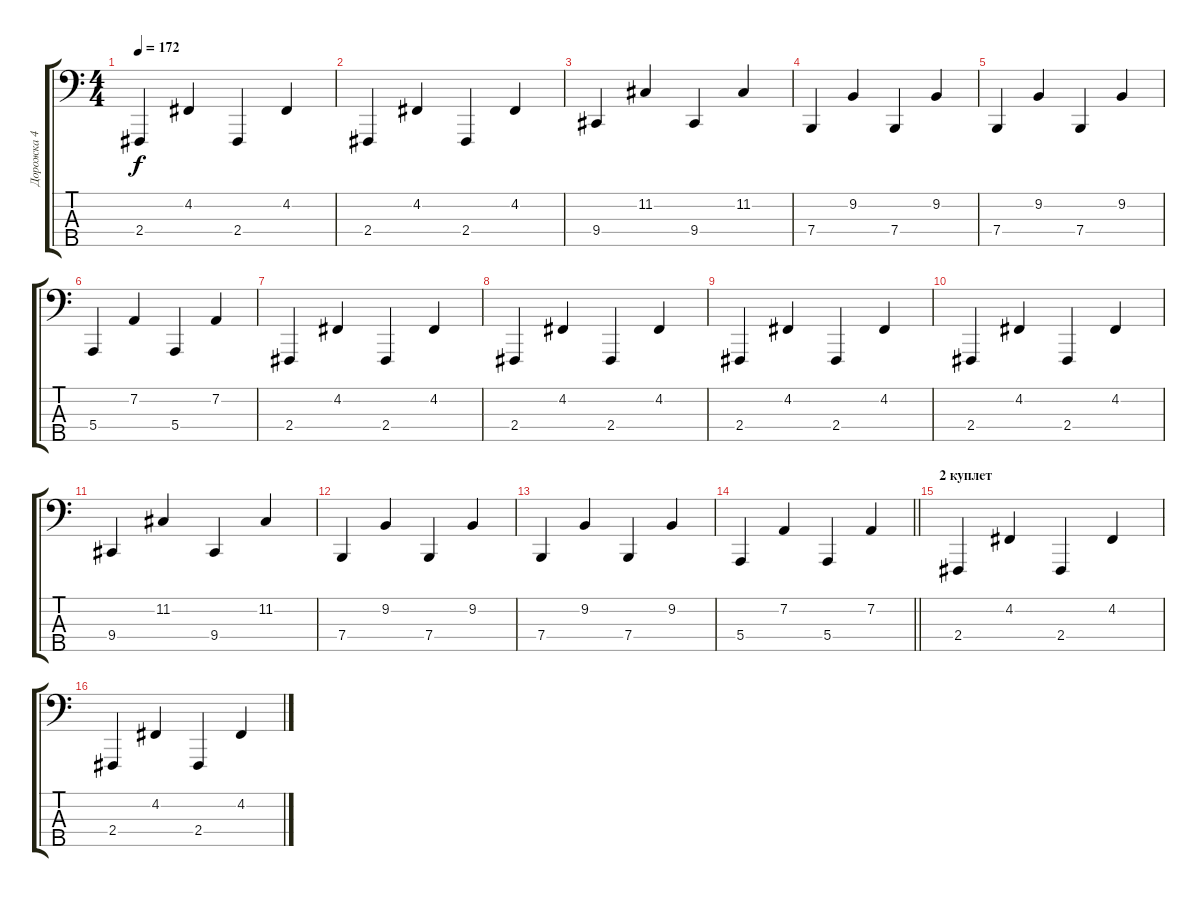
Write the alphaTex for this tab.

\track ("Дорожка 4" "Дорожка 4") {instrument lead2sawtooth}
\staff {score tabs}
\tuning (G2 D2 A1 E1 B0) {hide}
\ts (4 4)
\tempo 172
\clef f4
\ks c
2.4.4{dy f} 4.2.4 2.4.4 4.2.4 |
2.4.4 4.2.4 2.4.4 4.2.4 |
9.4.4 11.2.4 9.4.4 11.2.4 |
7.4.4 9.2.4 7.4.4 9.2.4 |
7.4.4 9.2.4 7.4.4 9.2.4 |
5.4.4 7.2.4 5.4.4 7.2.4 |
2.4.4 4.2.4 2.4.4 4.2.4 |
2.4.4 4.2.4 2.4.4 4.2.4 |
2.4.4 4.2.4 2.4.4 4.2.4 |
2.4.4 4.2.4 2.4.4 4.2.4 |
9.4.4 11.2.4 9.4.4 11.2.4 |
7.4.4 9.2.4 7.4.4 9.2.4 |
7.4.4 9.2.4 7.4.4 9.2.4 |
\barLineRight lightlight
5.4.4 7.2.4 5.4.4 7.2.4 |
\section ("" "2 куплет")
2.4.4 4.2.4 2.4.4 4.2.4 |
2.4.4 4.2.4 2.4.4 4.2.4
